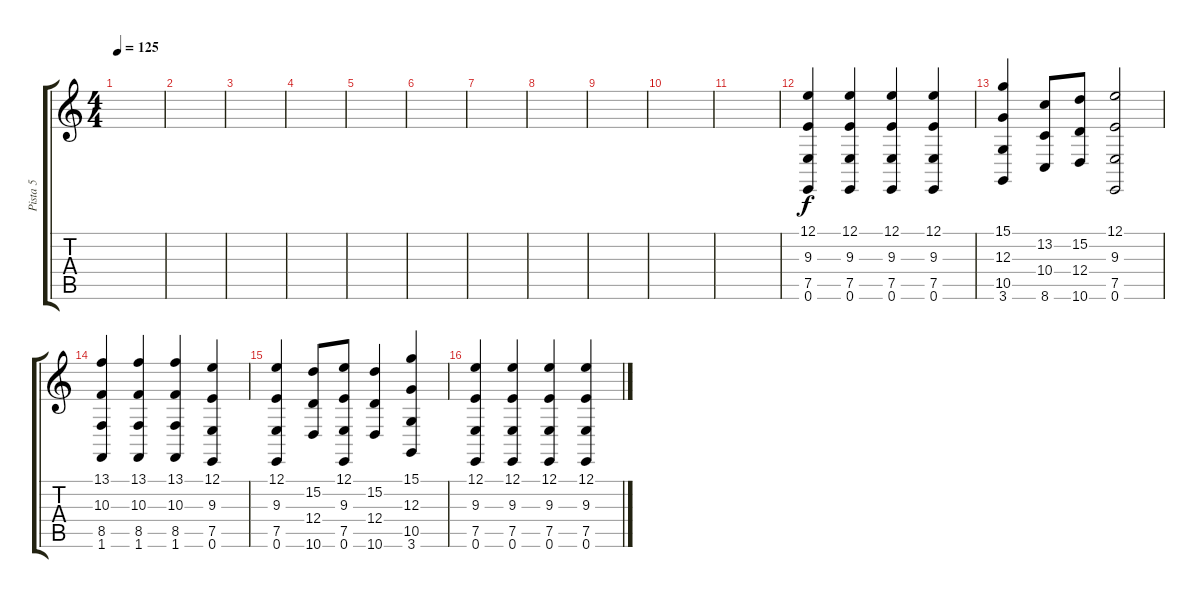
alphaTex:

\track ("Pista 5" "Pista 5") {instrument harpsichord}
\staff {score tabs}
\tuning (E4 B3 G3 D3 A2 E2) {hide}
\ts (4 4)
\tempo 125
\clef g2
\ks c
|
|
|
|
|
|
|
|
|
|
|
(12.1 9.3 7.5 0.6).4 (12.1 9.3 7.5 0.6).4 (12.1 9.3 7.5 0.6).4 (12.1 9.3 7.5 0.6).4 |
(15.1 12.3 10.5 3.6).4 (13.2 10.4 8.6).8 (15.2 12.4 10.6).8 (12.1 9.3 7.5 0.6).2 |
(13.1 10.3 8.5 1.6).4 (13.1 10.3 8.5 1.6).4 (13.1 10.3 8.5 1.6).4 (12.1 9.3 7.5 0.6).4 |
(12.1 9.3 7.5 0.6).4 (15.2 12.4 10.6).8 (12.1 9.3 7.5 0.6).8 (15.2 12.4 10.6).4 (15.1 12.3 10.5 3.6).4 |
(12.1 9.3 7.5 0.6).4 (12.1 9.3 7.5 0.6).4 (12.1 9.3 7.5 0.6).4 (12.1 9.3 7.5 0.6).4
